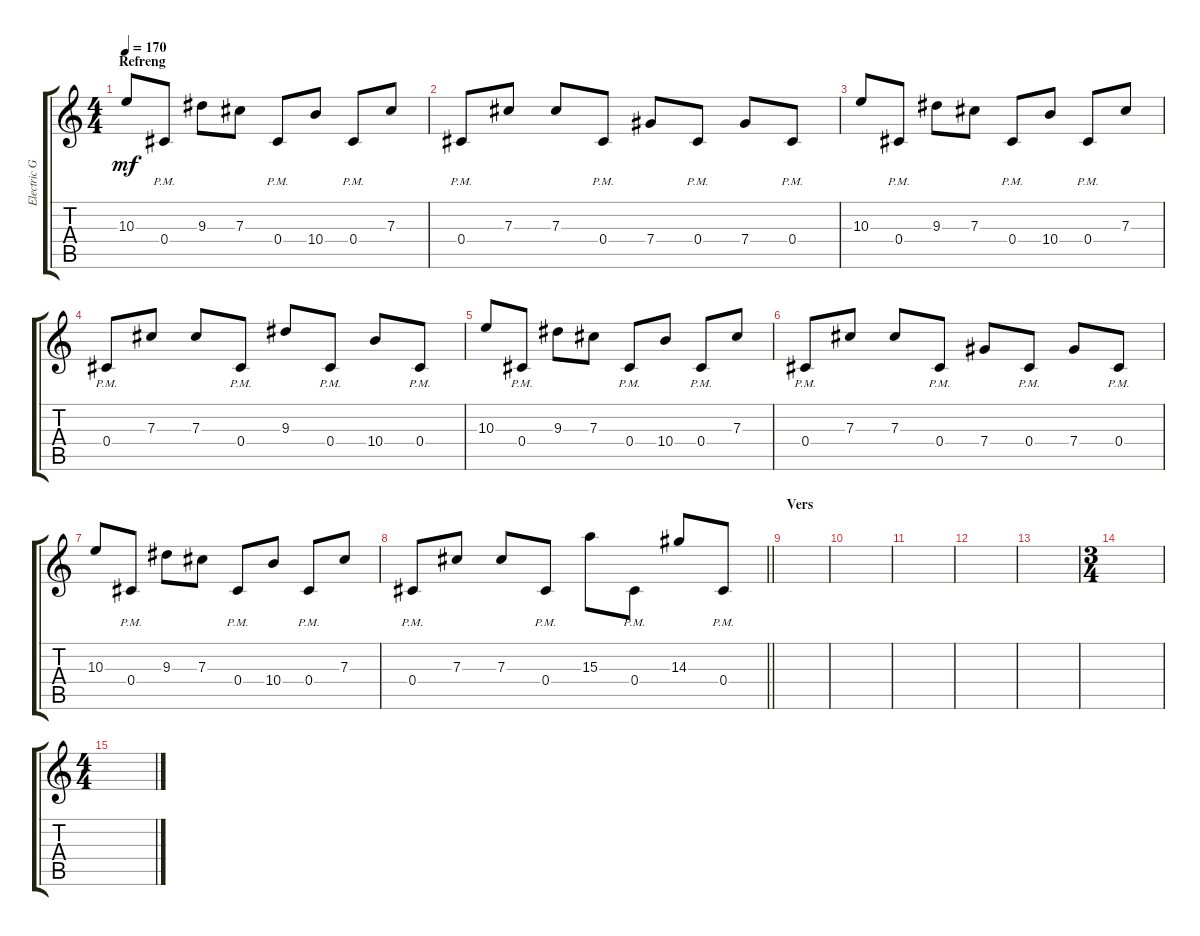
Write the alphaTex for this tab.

\track ("Electric Guitar (extra 1)" "Electric G") {instrument distortionguitar}
\staff {score tabs}
\tuning (Eb4 Bb3 Gb3 Db3 Ab2 Db2) {hide}
\ts (4 4)
\section ("" "Refreng")
\tempo 170
\clef g2
\ks c
10.3.8{dy mf} 0.4{pm}.8 9.3.8 7.3.8 0.4{pm}.8 10.4.8 0.4{pm}.8 7.3.8 |
0.4{pm}.8 7.3.8 7.3.8 0.4{pm}.8 7.4.8 0.4{pm}.8 7.4.8 0.4{pm}.8 |
10.3.8 0.4{pm}.8 9.3.8 7.3.8 0.4{pm}.8 10.4.8 0.4{pm}.8 7.3.8 |
0.4{pm}.8 7.3.8 7.3.8 0.4{pm}.8 9.3.8 0.4{pm}.8 10.4.8 0.4{pm}.8 |
10.3.8 0.4{pm}.8 9.3.8 7.3.8 0.4{pm}.8 10.4.8 0.4{pm}.8 7.3.8 |
0.4{pm}.8 7.3.8 7.3.8 0.4{pm}.8 7.4.8 0.4{pm}.8 7.4.8 0.4{pm}.8 |
10.3.8 0.4{pm}.8 9.3.8 7.3.8 0.4{pm}.8 10.4.8 0.4{pm}.8 7.3.8 |
\barLineRight lightlight
0.4{pm}.8 7.3.8 7.3.8 0.4{pm}.8 15.3.8 0.4{pm}.8 14.3.8 0.4{pm}.8 |
\section ("" "Vers")
|
|
|
|
|
\ts (3 4)
|
\ts (4 4)
